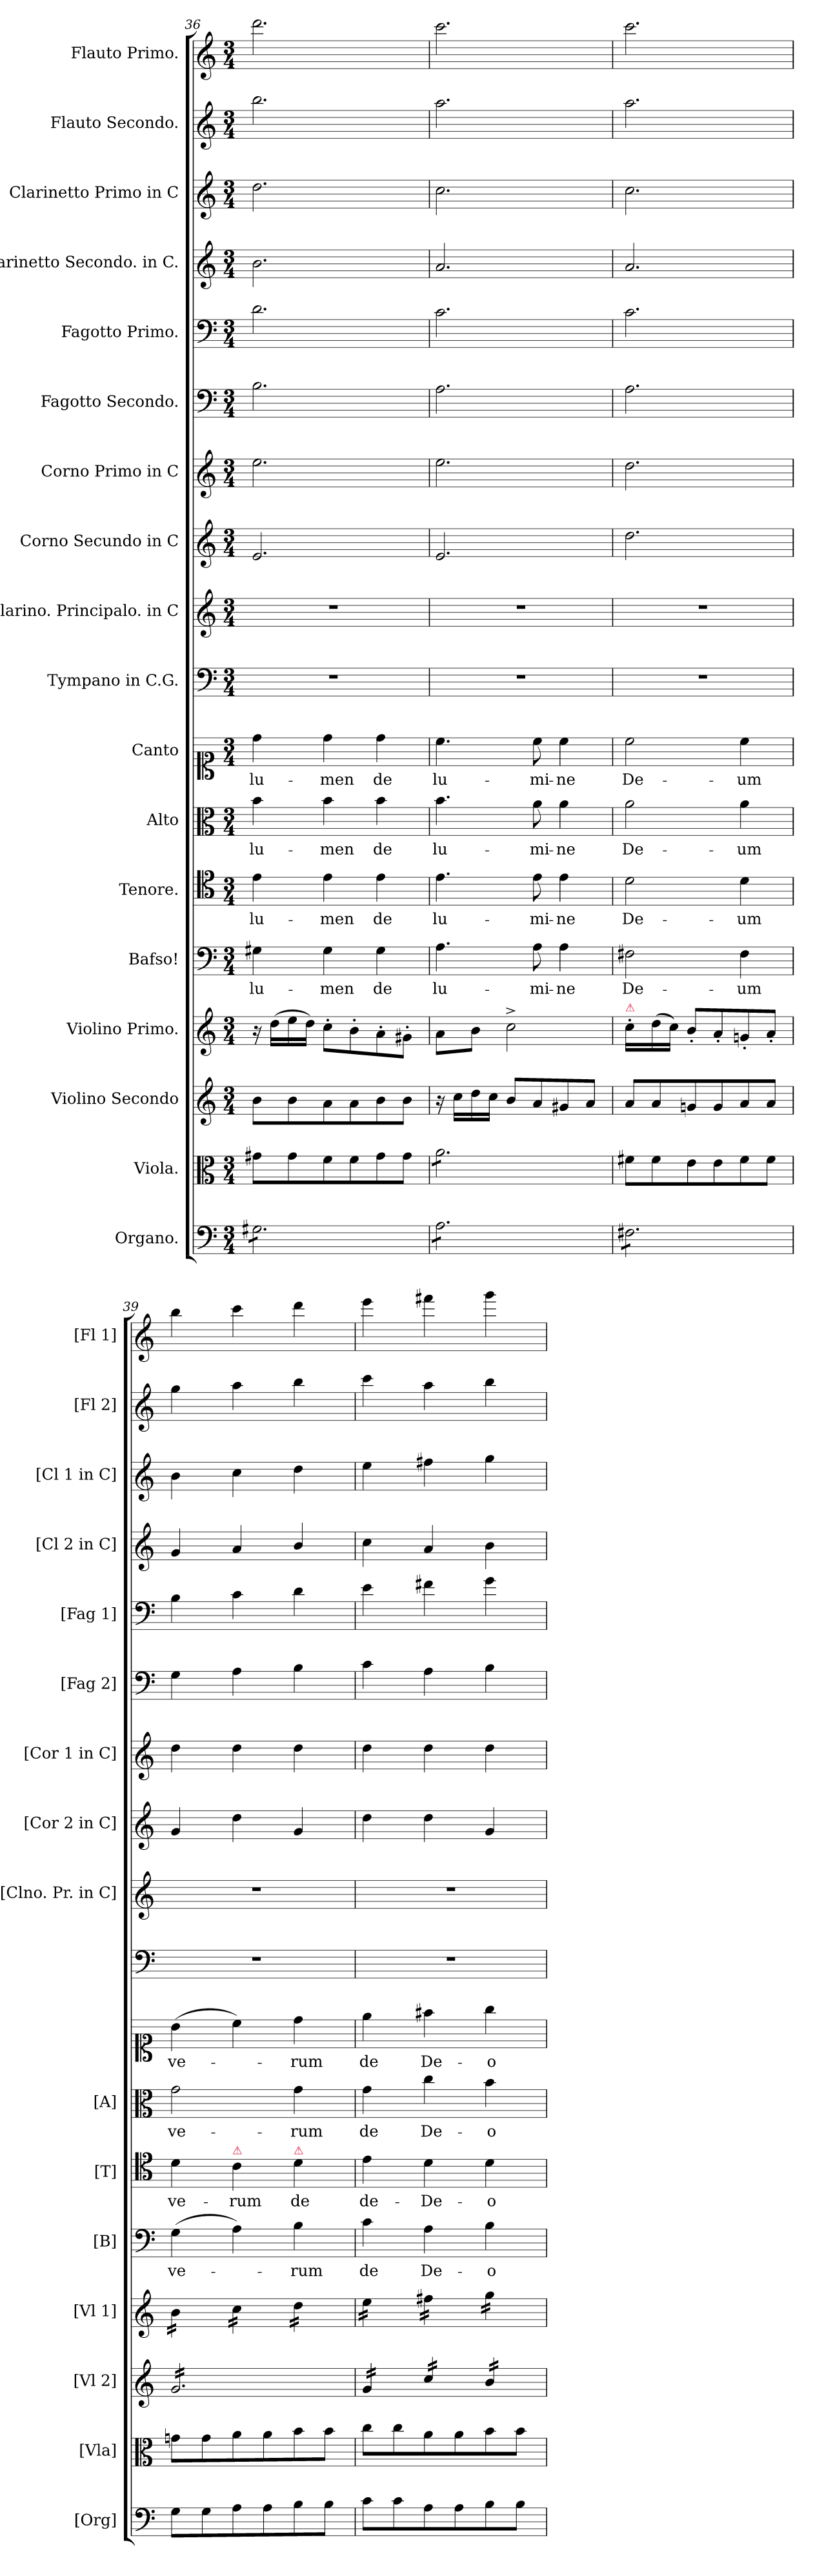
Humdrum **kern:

**kern	**kern	**kern	**kern	**kern	**text	**kern	**text	**kern	**text	**kern	**text	**kern	**kern	**kern	**kern	**kern	**kern	**kern	**kern	**kern	**kern
*part18	*part17	*part16	*part15	*part14	*part14	*part13	*part13	*part12	*part12	*part11	*part11	*part10	*part9	*part8	*part7	*part6	*part5	*part4	*part3	*part2	*part1
*staff18	*staff17	*staff16	*staff15	*staff14	*staff14	*staff13	*staff13	*staff12	*staff12	*staff11	*staff11	*staff10	*staff9	*staff8	*staff7	*staff6	*staff5	*staff4	*staff3	*staff2	*staff1
*I"Organo.	*I"Viola.	*I"Violino Secondo	*I"Violino Primo.	*I"Bafso!	*	*I"Tenore.	*	*I"Alto	*	*I"Canto	*	*I"Tympano in C.G.	*I"Clarino. Principalo. in C	*I"Corno Secundo in C	*I"Corno Primo in C	*I"Fagotto Secondo.	*I"Fagotto Primo.	*I"Clarinetto Secondo. in C.	*I"Clarinetto Primo in C	*I"Flauto Secondo.	*I"Flauto Primo.
*I'[Org]	*I'[Vla]	*I'[Vl 2]	*I'[Vl 1]	*I'[B]	*	*I'[T]	*	*I'[A]	*	*	*	*	*I'[Clno. Pr. in C]	*I'[Cor 2 in C]	*I'[Cor 1 in C]	*I'[Fag 2]	*I'[Fag 1]	*I'[Cl 2 in C]	*I'[Cl 1 in C]	*I'[Fl 2]	*I'[Fl 1]
*clefF4	*clefC3	*clefG2	*clefG2	*clefF4	*	*clefC4	*	*clefC3	*	*clefC1	*	*clefF4	*clefG2	*clefG2	*clefG2	*clefF4	*clefF4	*clefG2	*clefG2	*clefG2	*clefG2
*k[]	*k[]	*k[]	*k[]	*k[]	*	*k[]	*	*k[]	*	*k[]	*	*k[]	*k[]	*k[]	*k[]	*k[]	*k[]	*k[]	*k[]	*k[]	*k[]
*C:	*C:	*C:	*C:	*C:	*	*C:	*	*C:	*	*C:	*	*C:	*C:	*C:	*C:	*C:	*C:	*C:	*C:	*C:	*C:
*M3/4	*M3/4	*M3/4	*M3/4	*M3/4	*	*M3/4	*	*M3/4	*	*M3/4	*	*M3/4	*M3/4	*M3/4	*M3/4	*M3/4	*M3/4	*M3/4	*M3/4	*M3/4	*M3/4
=36	=36	=36	=36	=36	=36	=36	=36	=36	=36	=36	=36	=36	=36	=36	=36	=36	=36	=36	=36	=36	=36
*tremolo	*	*	*	*	*	*	*	*	*	*	*	*	*	*	*	*	*	*	*	*	*
8G#X\L	8g#X\L	8b\L	16r	4G#X\	lu-	4e\	lu-	4b\	lu-	4dd\	lu-	2.r	2.r	2.e/	2.ee\	2.B\	2.d\	2.b\	2.dd\	2.bb\	2.ddd\
.	.	.	(>16dd\LL	.	.	.	.	.	.	.	.	.	.	.	.	.	.	.	.	.	.
8G#X\	8g#\	8b\	16ee\	.	.	.	.	.	.	.	.	.	.	.	.	.	.	.	.	.	.
.	.	.	16dd\JJ)	.	.	.	.	.	.	.	.	.	.	.	.	.	.	.	.	.	.
8G#X\	8f\	8a\	8cc'>\L	4G#\	-men	4e\	-men	4b\	-men	4dd\	-men	.	.	.	.	.	.	.	.	.	.
8G#X\	8f\	8a\	8b'>\	.	.	.	.	.	.	.	.	.	.	.	.	.	.	.	.	.	.
8G#X\	8g#\	8b\	8a'>\	4G#\	de	4e\	de	4b\	de	4dd\	de	.	.	.	.	.	.	.	.	.	.
8G#X\J	8g#\J	8b\J	8g#X'>\J	.	.	.	.	.	.	.	.	.	.	.	.	.	.	.	.	.	.
=37	=37	=37	=37	=37	=37	=37	=37	=37	=37	=37	=37	=37	=37	=37	=37	=37	=37	=37	=37	=37	=37
*	*tremolo	*	*	*	*	*	*	*	*	*	*	*	*	*	*	*	*	*	*	*	*
8A\L	8a\L	16r	8a\L	4.A\	lu-	4.e\	lu-	4.b\	lu-	4.cc\	lu-	2.r	2.r	2.e/	2.ee\	2.A\	2.c\	2.a/	2.cc\	2.aa\	2.ccc\
.	.	16cc\LL	.	.	.	.	.	.	.	.	.	.	.	.	.	.	.	.	.	.	.
8A\	8a\	16dd\	8b\J	.	.	.	.	.	.	.	.	.	.	.	.	.	.	.	.	.	.
.	.	16cc\JJ	.	.	.	.	.	.	.	.	.	.	.	.	.	.	.	.	.	.	.
8A\	8a\	8b/L	2cc^>\	.	.	.	.	.	.	.	.	.	.	.	.	.	.	.	.	.	.
8A\	8a\	8a/	.	8A\	-mi-	8e\	-mi-	8a\	-mi-	8cc\	-mi-	.	.	.	.	.	.	.	.	.	.
8A\	8a\	8g#X/	.	4A\	-ne	4e\	-ne	4a\	-ne	4cc\	-ne	.	.	.	.	.	.	.	.	.	.
8A\J	8a\J	8a/J	.	.	.	.	.	.	.	.	.	.	.	.	.	.	.	.	.	.	.
*	*Xtremolo	*	*	*	*	*	*	*	*	*	*	*	*	*	*	*	*	*	*	*	*
=38	=38	=38	=38	=38	=38	=38	=38	=38	=38	=38	=38	=38	=38	=38	=38	=38	=38	=38	=38	=38	=38
!	!	!	!LO:TX:a:color=crimson:t=⚠	!	!	!	!	!	!	!	!	!	!	!	!	!	!	!	!	!	!
!	!	!	!LO:N:vis=16	!	!	!	!	!	!	!	!	!	!	!	!	!	!	!	!	!	!
8F#X\L	8f#X\L	8a/L	8cc'>\LL	2F#X\	De-	2d\	De-	2a\	De-	2cc\	De-	2.r	2.r	2.dd\	2.dd\	2.A\	2.c\	2.a/	2.cc\	2.aa\	2.ccc\
8F#X\	8f#\	8a/	(>16dd\	.	.	.	.	.	.	.	.	.	.	.	.	.	.	.	.	.	.
.	.	.	16cc\JJ)	.	.	.	.	.	.	.	.	.	.	.	.	.	.	.	.	.	.
8F#X\	8e\	8gn/	8b'</L	.	.	.	.	.	.	.	.	.	.	.	.	.	.	.	.	.	.
8F#X\	8e\	8g/	8a'</	.	.	.	.	.	.	.	.	.	.	.	.	.	.	.	.	.	.
8F#X\	8f#\	8a/	8gn'</	4F#\	-um	4d\	-um	4a\	-um	4cc\	-um	.	.	.	.	.	.	.	.	.	.
8F#X\J	8f#\J	8a/J	8a'</J	.	.	.	.	.	.	.	.	.	.	.	.	.	.	.	.	.	.
*Xtremolo	*	*	*	*	*	*	*	*	*	*	*	*	*	*	*	*	*	*	*	*	*
=39	=39	=39	=39	=39	=39	=39	=39	=39	=39	=39	=39	=39	=39	=39	=39	=39	=39	=39	=39	=39	=39
*	*	*tremolo	*	*	*	*	*	*	*	*	*	*	*	*	*	*	*	*	*	*	*
*	*	*	*tremolo	*	*	*	*	*	*	*	*	*	*	*	*	*	*	*	*	*	*
8G\L	8gn\L	16g/LL	16b\LL	(>4G\	ve-	4d\	ve-	2g\	ve-	(>4b\	ve-	2.r	2.r	4g/	4dd\	4G\	4B\	4g/	4b\	4gg\	4bb\
.	.	16g/	16b\	.	.	.	.	.	.	.	.	.	.	.	.	.	.	.	.	.	.
8G\	8g\	16g/	16b\	.	.	.	.	.	.	.	.	.	.	.	.	.	.	.	.	.	.
.	.	16g/	16b\JJ	.	.	.	.	.	.	.	.	.	.	.	.	.	.	.	.	.	.
!	!	!	!	!	!	!LO:TX:a:color=crimson:t=⚠	!	!	!	!	!	!	!	!	!	!	!	!	!	!	!
8A\	8a\	16g/	16cc\LL	4A\)	.	4c\	-rum	.	.	4cc\)	.	.	.	4dd\	4dd\	4A\	4c\	4a/	4cc\	4aa\	4ccc\
.	.	16g/	16cc\	.	.	.	.	.	.	.	.	.	.	.	.	.	.	.	.	.	.
8A\	8a\	16g/	16cc\	.	.	.	.	.	.	.	.	.	.	.	.	.	.	.	.	.	.
.	.	16g/	16cc\JJ	.	.	.	.	.	.	.	.	.	.	.	.	.	.	.	.	.	.
!	!	!	!	!	!	!LO:TX:a:color=crimson:t=⚠	!	!	!	!	!	!	!	!	!	!	!	!	!	!	!
8B\	8b\	16g/	16dd\LL	4B\	-rum	4d\	de	4g\	-rum	4dd\	-rum	.	.	4g/	4dd\	4B\	4d\	4b/	4dd\	4bb\	4ddd\
.	.	16g/	16dd\	.	.	.	.	.	.	.	.	.	.	.	.	.	.	.	.	.	.
8B\J	8b\J	16g/	16dd\	.	.	.	.	.	.	.	.	.	.	.	.	.	.	.	.	.	.
.	.	16g/JJ	16dd\JJ	.	.	.	.	.	.	.	.	.	.	.	.	.	.	.	.	.	.
=40	=40	=40	=40	=40	=40	=40	=40	=40	=40	=40	=40	=40	=40	=40	=40	=40	=40	=40	=40	=40	=40
8c\L	8cc\L	16g/LL	16ee\LL	4c\	de	4e\	de-	4g\	de	4ee\	de	2.r	2.r	4dd\	4dd\	4c\	4e\	4cc\	4ee\	4ccc\	4eee\
.	.	16g/	16ee\	.	.	.	.	.	.	.	.	.	.	.	.	.	.	.	.	.	.
8c\	8cc\	16g/	16ee\	.	.	.	.	.	.	.	.	.	.	.	.	.	.	.	.	.	.
.	.	16g/JJ	16ee\JJ	.	.	.	.	.	.	.	.	.	.	.	.	.	.	.	.	.	.
8A\	8a\	16cc/LL	16ff#X\LL	4A\	De-	4d\	-De-	4cc\	De-	4ff#X\	De-	.	.	4dd\	4dd\	4A\	4f#X\	4a/	4ff#X\	4aa\	4fff#X\
.	.	16cc/	16ff#X\	.	.	.	.	.	.	.	.	.	.	.	.	.	.	.	.	.	.
8A\	8a\	16cc/	16ff#X\	.	.	.	.	.	.	.	.	.	.	.	.	.	.	.	.	.	.
.	.	16cc/JJ	16ff#X\JJ	.	.	.	.	.	.	.	.	.	.	.	.	.	.	.	.	.	.
8B\	8b\	16b/LL	16gg\LL	4B\	-o	4d\	-o	4b\	-o	4gg\	-o	.	.	4g/	4dd\	4B\	4g\	4b\	4gg\	4bb\	4ggg\
.	.	16b/	16gg\	.	.	.	.	.	.	.	.	.	.	.	.	.	.	.	.	.	.
8B\J	8b\J	16b/	16gg\	.	.	.	.	.	.	.	.	.	.	.	.	.	.	.	.	.	.
.	.	16b/JJ	16gg\JJ	.	.	.	.	.	.	.	.	.	.	.	.	.	.	.	.	.	.
*	*	*	*Xtremolo	*	*	*	*	*	*	*	*	*	*	*	*	*	*	*	*	*	*
*	*	*Xtremolo	*	*	*	*	*	*	*	*	*	*	*	*	*	*	*	*	*	*	*
=	=	=	=	=	=	=	=	=	=	=	=	=	=	=	=	=	=	=	=	=	=
*-	*-	*-	*-	*-	*-	*-	*-	*-	*-	*-	*-	*-	*-	*-	*-	*-	*-	*-	*-	*-	*-
